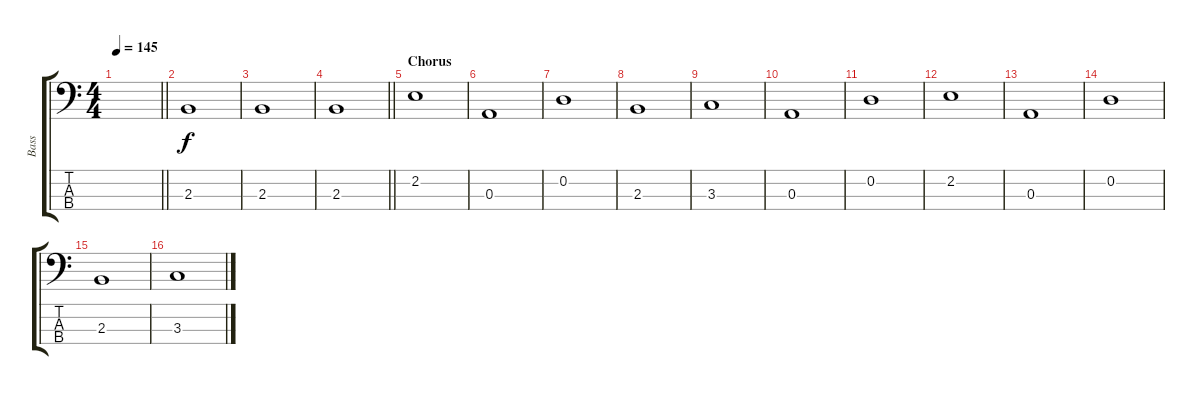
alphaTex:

\track ("Bass" "Bass") {instrument electricbassfinger}
\staff {score tabs}
\tuning (G2 D2 A1 E1) {hide}
\ts (4 4)
\tempo 145
\clef f4
\barLineRight lightlight
\ks c
|
2.3.1 |
2.3.1 |
\barLineRight lightlight
2.3.1 |
\section ("" "Chorus")
2.2.1 |
0.3.1 |
0.2.1 |
2.3.1 |
3.3.1 |
0.3.1 |
0.2.1 |
2.2.1 |
0.3.1 |
0.2.1 |
2.3.1 |
3.3.1
